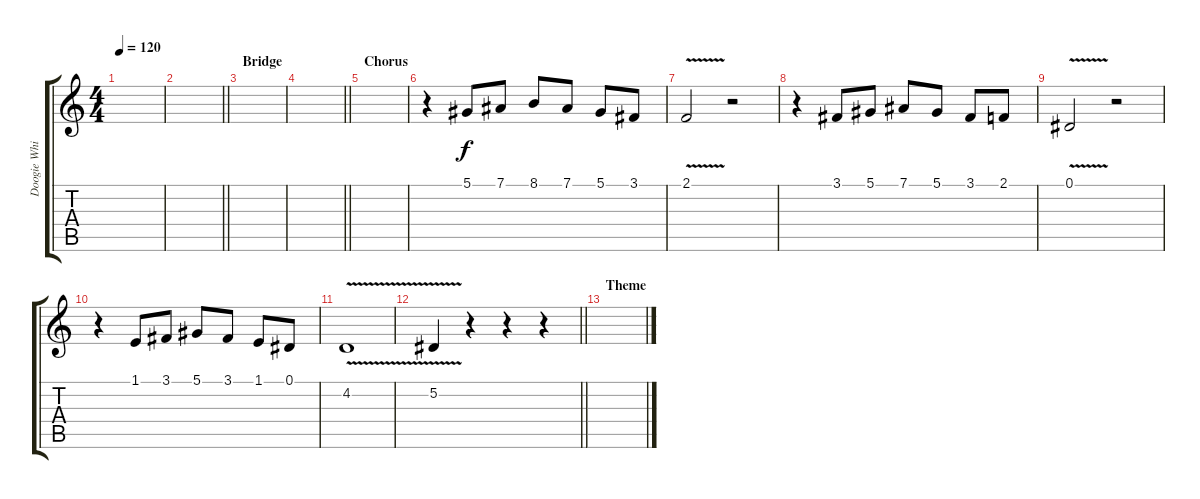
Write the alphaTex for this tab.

\track ("Doogie White" "Doogie Whi") {instrument lead2sawtooth}
\staff {score tabs}
\tuning (Eb4 Bb3 Gb3 Db3 Ab2 Eb2) {hide}
\ts (4 4)
\tempo 120
\clef g2
\ks c
|
\barLineRight lightlight
|
\section ("" "Bridge")
|
\barLineRight lightlight
|
\section ("" "Chorus")
|
r.4 5.1.8 7.1.8 8.1.8 7.1.8 5.1.8 3.1.8 |
2.1{v}.2 r.2 |
r.4 3.1.8 5.1.8 7.1.8 5.1.8 3.1.8 2.1.8 |
0.1{v}.2 r.2 |
r.4 1.1.8 3.1.8 5.1.8 3.1.8 1.1.8 0.1.8 |
4.2{v}.1 |
\barLineRight lightlight
5.2{v}.4 r.4 r.4 r.4 |
\section ("" "Theme")
